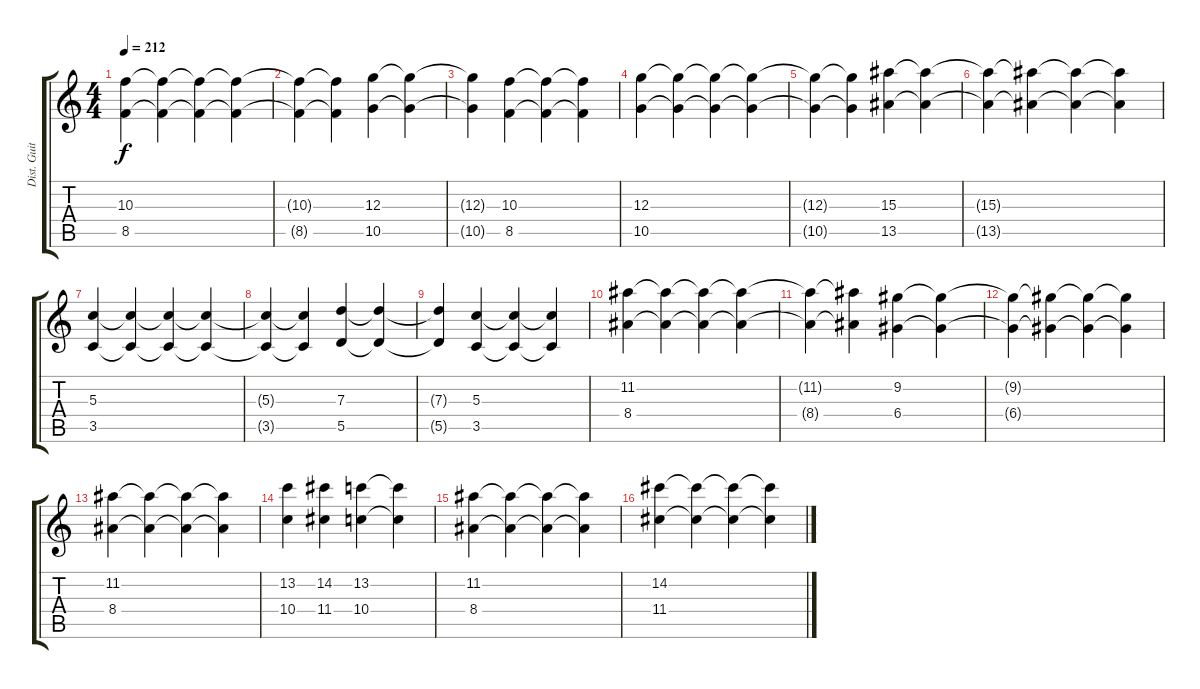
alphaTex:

\track ("Dist. Guitar" "Dist. Guit") {instrument distortionguitar}
\staff {score tabs}
\tuning (E4 B3 G3 D3 A2 E2) {hide}
\ts (4 4)
\tempo 212
\clef g2
\ks c
(10.3 8.5).4{dy f} (10.3{t} 8.5{t}).4 (10.3{t} 8.5{t}).4 (10.3{t} 8.5{t}).4 |
(10.3{t} 8.5{t}).4 (10.3{t} 8.5{t}).4 (12.3 10.5).4 (12.3{t} 10.5{t}).4 |
(12.3{t} 10.5{t}).4 (10.3 8.5).4 (10.3{t} 8.5{t}).4 (10.3{t} 8.5{t}).4 |
(12.3 10.5).4 (12.3{t} 10.5{t}).4 (12.3{t} 10.5{t}).4 (12.3{t} 10.5{t}).4 |
(12.3{t} 10.5{t}).4 (12.3{t} 10.5{t}).4 (15.3 13.5).4 (15.3{t} 13.5{t}).4 |
(15.3{t} 13.5{t}).4 (15.3{t} 13.5{t}).4 (15.3{t} 13.5{t}).4 (15.3{t} 13.5{t}).4 |
(5.3 3.5).4 (5.3{t} 3.5{t}).4 (5.3{t} 3.5{t}).4 (5.3{t} 3.5{t}).4 |
(5.3{t} 3.5{t}).4 (5.3{t} 3.5{t}).4 (7.3 5.5).4 (7.3{t} 5.5{t}).4 |
(7.3{t} 5.5{t}).4 (5.3 3.5).4 (5.3{t} 3.5{t}).4 (5.3{t} 3.5{t}).4 |
(11.2 8.4).4 (11.2{t} 8.4{t}).4 (11.2{t} 8.4{t}).4 (11.2{t} 8.4{t}).4 |
(11.2{t} 8.4{t}).4 (11.2{t} 8.4{t}).4 (9.2 6.4).4 (9.2{t} 6.4{t}).4 |
(9.2{t} 6.4{t}).4 (9.2{t} 6.4{t}).4 (9.2{t} 6.4{t}).4 (9.2{t} 6.4{t}).4 |
(11.2 8.4).4 (11.2{t} 8.4{t}).4 (11.2{t} 8.4{t}).4 (11.2{t} 8.4{t}).4 |
(13.2 10.4).4 (14.2 11.4).4 (13.2 10.4).4 (13.2{t} 10.4{t}).4 |
(11.2 8.4).4 (11.2{t} 8.4{t}).4 (11.2{t} 8.4{t}).4 (11.2{t} 8.4{t}).4 |
(14.2 11.4).4 (14.2{t} 11.4{t}).4 (14.2{t} 11.4{t}).4 (14.2{t} 11.4{t}).4
